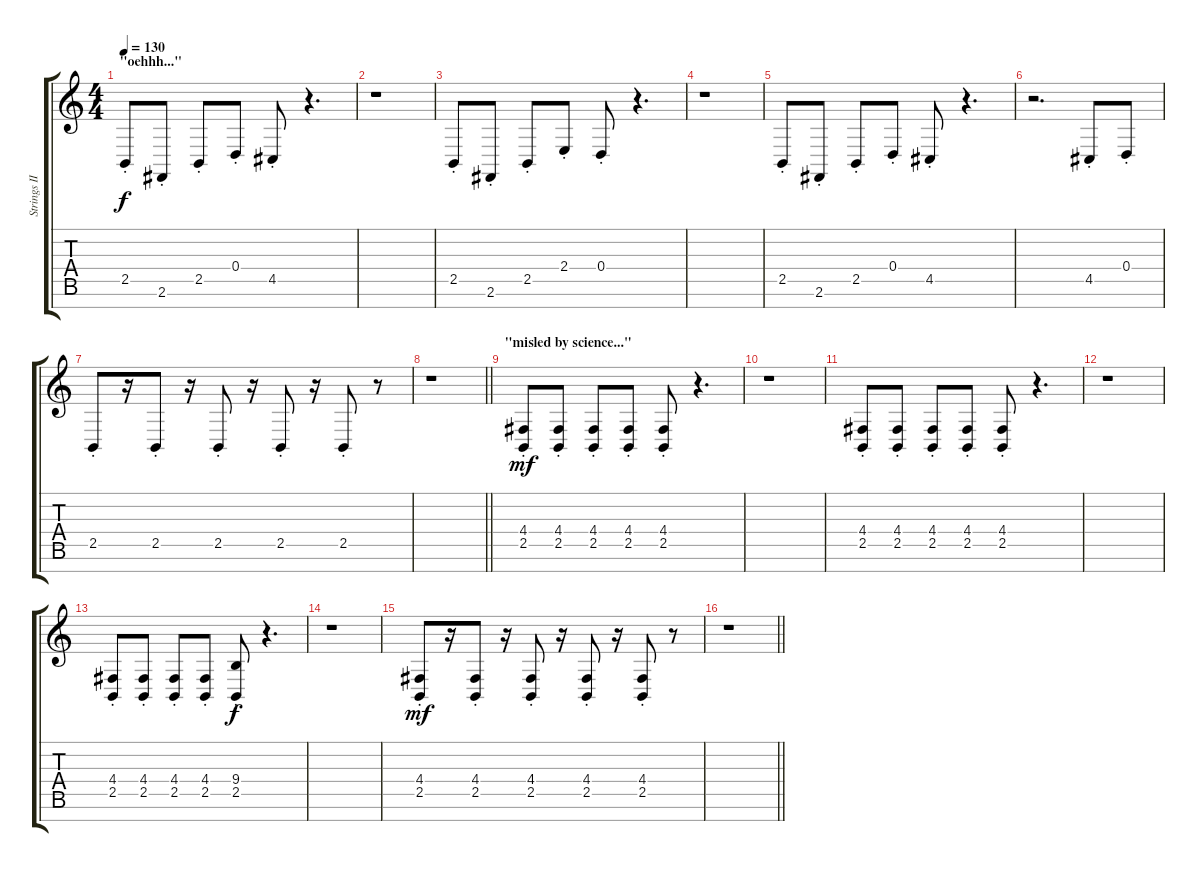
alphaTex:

\track ("Strings II" "Strings II") {instrument stringensemble1}
\staff {score tabs}
\tuning (E4 B3 G3 D3 A2 E2 B1) {hide}
\ts (4 4)
\section ("" "\"oehhh...\"")
\tempo 130
\clef g2
\ks c
2.5{st}.8{dy f} 2.6{st}.8 2.5{st}.8 0.4{st}.8 4.5{st}.8 r.4{d} |
r.1 |
2.5{st}.8 2.6{st}.8 2.5{st}.8 2.4{st}.8 0.4{st}.8 r.4{d} |
r.1 |
2.5{st}.8 2.6{st}.8 2.5{st}.8 0.4{st}.8 4.5{st}.8 r.4{d} |
r.2{d} 4.5{st}.8 0.4{st}.8 |
2.5{st}.8 r.16 2.5{st}.8 r.16 2.5{st}.8 r.16 2.5{st}.8 r.16 2.5{st}.8 r.8 |
\barLineRight lightlight
r.1 |
\section ("" "\"misled by science...\"")
(4.4{st} 2.5{st}).8{dy mf} (4.4{st} 2.5{st}).8 (4.4{st} 2.5{st}).8 (4.4{st} 2.5{st}).8 (4.4{st} 2.5{st}).8 r.4{d} |
r.1 |
(4.4{st} 2.5{st}).8 (4.4{st} 2.5{st}).8 (4.4{st} 2.5{st}).8 (4.4{st} 2.5{st}).8 (4.4{st} 2.5{st}).8 r.4{d} |
r.1 |
(4.4{st} 2.5{st}).8 (4.4{st} 2.5{st}).8 (4.4{st} 2.5{st}).8 (4.4{st} 2.5{st}).8 (9.4{st} 2.5{st}).8{dy f} r.4{d} |
r.1 |
(4.4{st} 2.5{st}).8{dy mf} r.16 (4.4{st} 2.5{st}).8 r.16 (4.4{st} 2.5{st}).8 r.16 (4.4{st} 2.5{st}).8 r.16 (4.4{st} 2.5{st}).8 r.8 |
\barLineRight lightlight
r.1
